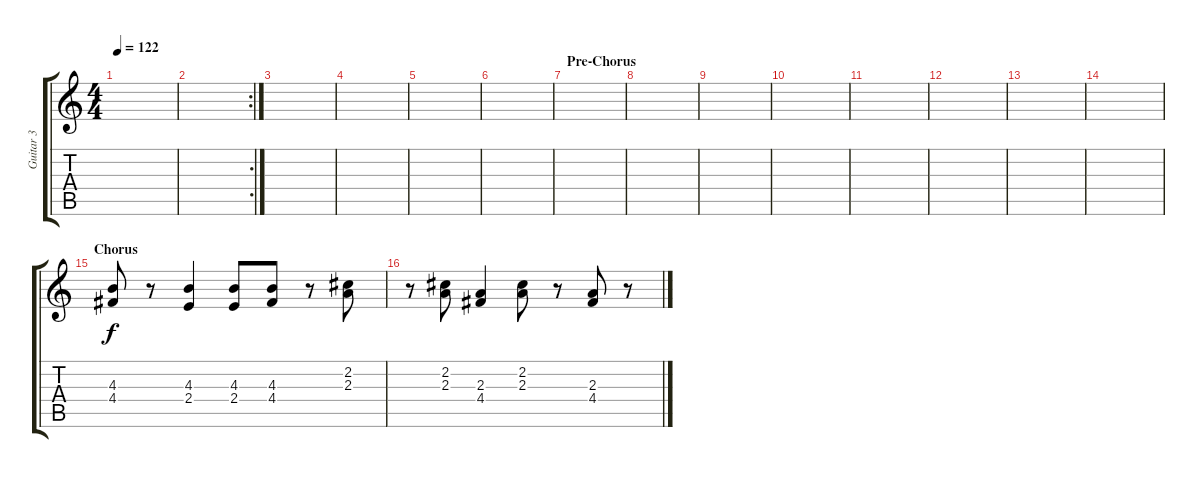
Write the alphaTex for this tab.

\track ("Guitar 3" "Guitar 3") {instrument acousticguitarnylon}
\staff {score tabs}
\tuning (E4 B3 G3 D3 A2 D2) {hide}
\ts (4 4)
\tempo 122
\clef g2
\ks c
|
\rc 2
|
|
|
|
|
\section ("" "Pre-Chorus")
|
|
|
|
|
|
|
|
\section ("" "Chorus")
(4.3 4.4).8{volume 12} r.8 (4.3 2.4).4 (4.3 2.4).8 (4.3 4.4).8 r.8 (2.2 2.3).8 |
r.8 (2.2 2.3).8 (2.3 4.4).4 (2.2 2.3).8 r.8 (2.3 4.4).8 r.8
